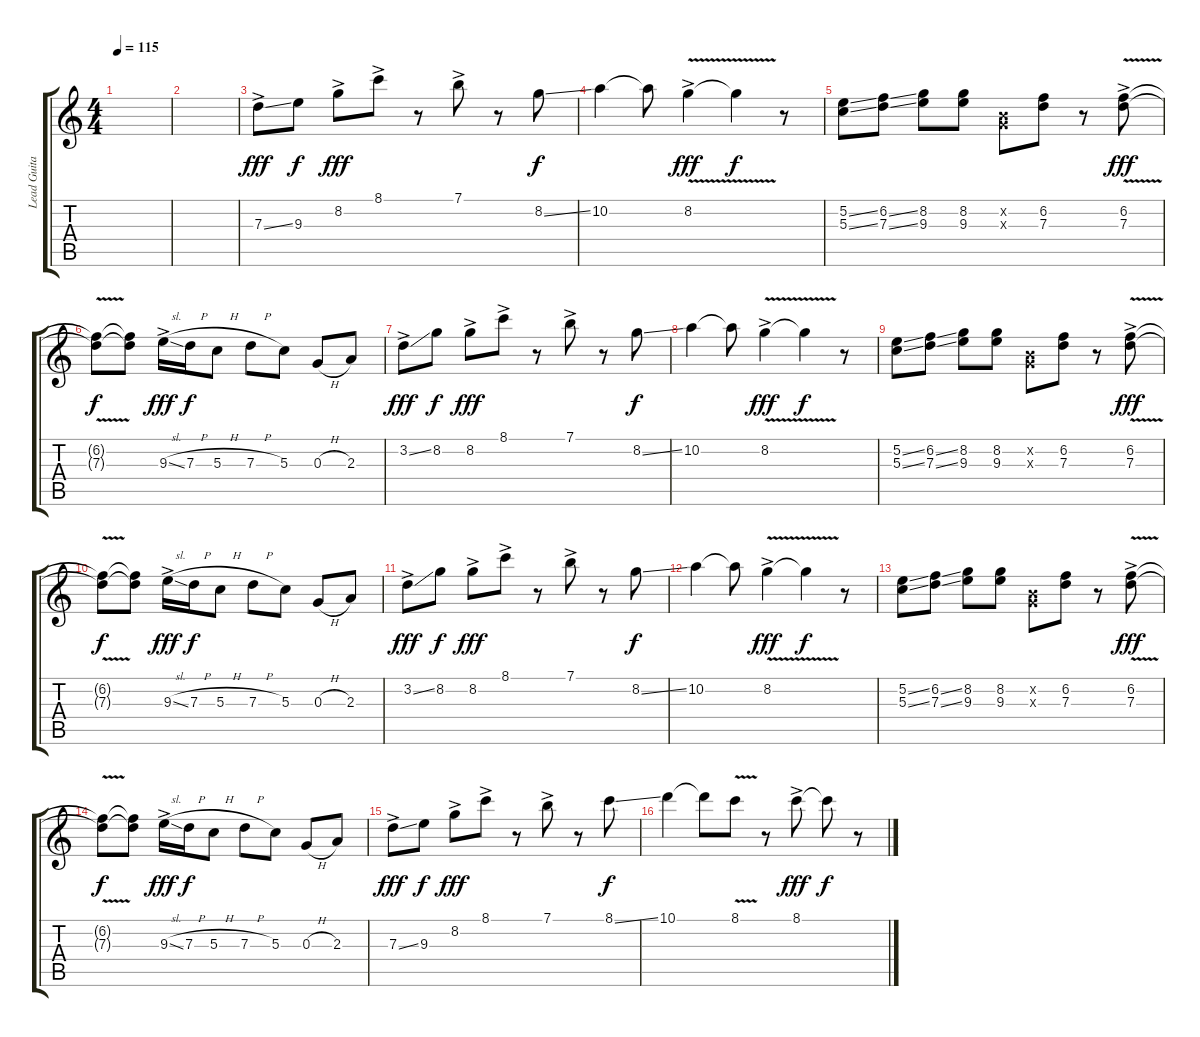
\track ("Lead Guitar" "Lead Guita") {instrument acousticguitarnylon}
\staff {score tabs}
\tuning (E4 B3 G3 D3 A2 E2) {hide}
\ts (4 4)
\tempo 115
\clef g2
\ks c
|
|
7.3{ss ac}.8{dy fff} 9.3.8{dy f} 8.2{ac}.8{dy fff} 8.1{ac}.8 r.8 7.1{ac}.8 r.8 8.2{ss}.8{dy f} |
10.2.4 10.2{t}.8 8.2{v ac}.4{dy fff} 8.2{t}.4{dy f} r.8 |
(5.2{ss} 5.3{ss}).8 (6.2{ss} 7.3{ss}).8 (8.2 9.3).8 (8.2 9.3).8 (0.2{x} 0.3{x}).8 (6.2 7.3).8 r.8 (6.2{v ac} 7.3{v ac}).8{dy fff} |
(6.2{t} 7.3{t}).8{dy f} (6.2{t} 7.3{t}).8 9.3{sl ac}.16{dy fff} 7.3{h}.16{dy f} 5.3{h}.8 7.3{h}.8 5.3.8 0.3{h}.8 2.3.8 |
3.2{ss ac}.8{dy fff} 8.2.8{dy f} 8.2{ac}.8{dy fff} 8.1{ac}.8 r.8 7.1{ac}.8 r.8 8.2{ss}.8{dy f} |
10.2.4 10.2{t}.8 8.2{v ac}.4{dy fff} 8.2{t}.4{dy f} r.8 |
(5.2{ss} 5.3{ss}).8 (6.2{ss} 7.3{ss}).8 (8.2 9.3).8 (8.2 9.3).8 (0.2{x} 0.3{x}).8 (6.2 7.3).8 r.8 (6.2{v ac} 7.3{v ac}).8{dy fff} |
(6.2{t} 7.3{t}).8{dy f} (6.2{t} 7.3{t}).8 9.3{sl ac}.16{dy fff} 7.3{h}.16{dy f} 5.3{h}.8 7.3{h}.8 5.3.8 0.3{h}.8 2.3.8 |
3.2{ss ac}.8{dy fff} 8.2.8{dy f} 8.2{ac}.8{dy fff} 8.1{ac}.8 r.8 7.1{ac}.8 r.8 8.2{ss}.8{dy f} |
10.2.4 10.2{t}.8 8.2{v ac}.4{dy fff} 8.2{t}.4{dy f} r.8 |
(5.2{ss} 5.3{ss}).8 (6.2{ss} 7.3{ss}).8 (8.2 9.3).8 (8.2 9.3).8 (0.2{x} 0.3{x}).8 (6.2 7.3).8 r.8 (6.2{v ac} 7.3{v ac}).8{dy fff} |
(6.2{t} 7.3{t}).8{dy f} (6.2{t} 7.3{t}).8 9.3{sl ac}.16{dy fff} 7.3{h}.16{dy f} 5.3{h}.8 7.3{h}.8 5.3.8 0.3{h}.8 2.3.8 |
7.3{ss ac}.8{dy fff} 9.3.8{dy f} 8.2{ac}.8{dy fff} 8.1{ac}.8 r.8 7.1{ac}.8 r.8 8.1{ss}.8{dy f} |
10.1.4 10.1{t}.8 8.1{v}.8 r.8 8.1{ac}.8{dy fff} 8.1{t}.8{dy f} r.8
